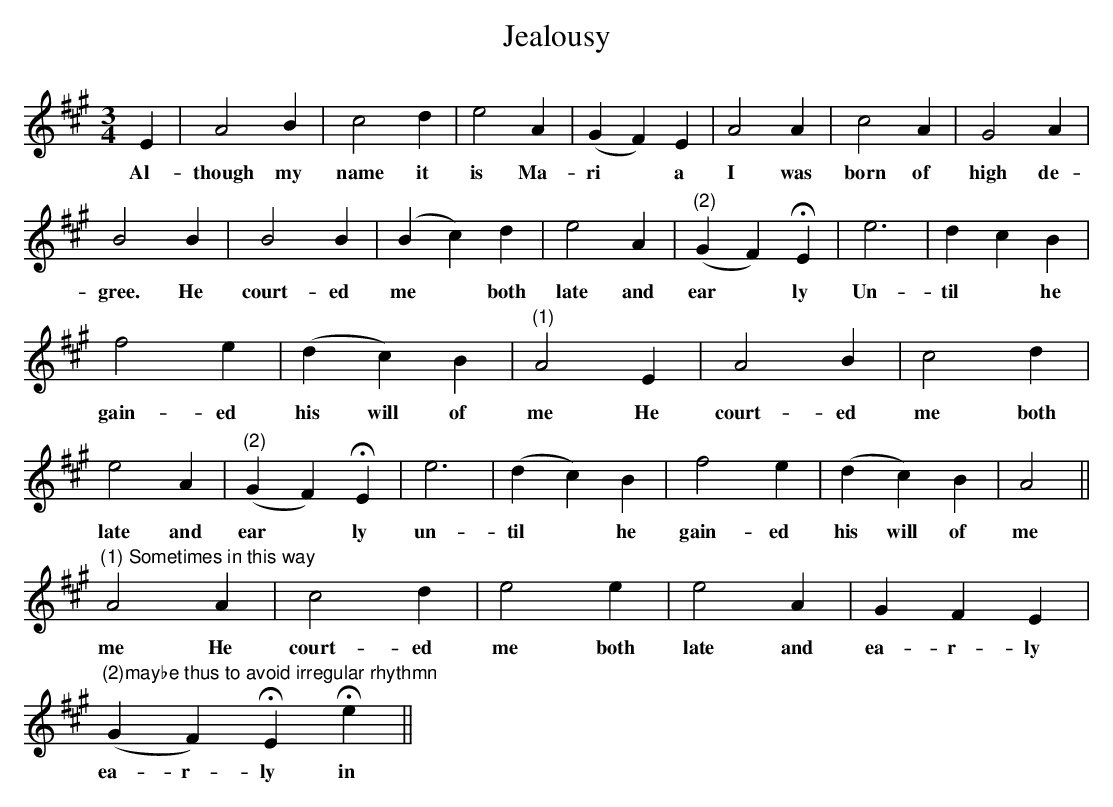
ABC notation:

X:1
T:Jealousy
M:3/4
L:1/4
K:A
E|A2B|c2d|e2A|(GF)E|A2A|c2A|G2A|
w:Al-though my name it is Ma-ri*a I was born of high de-
B2B|B2B|(Bc)d|e2A|"(2)"(GF)!fermata!E|e3|dcB|
w:gree. He court-ed me *both late and ear*ly Un-til *he
f2e|(dc)B|"(1)"A2E|A2B|c2d|
w:gain-ed his will of me He court-ed me both
e2A|"(2)"(GF)!fermata!E|e3|(dc)B|f2e|(dc)B|A2||
w:late and ear*ly un-til *he gain-ed his will of me
"(1) Sometimes in this way"
A2A|c2d|e2e|e2A|GFE|
w:me He court-ed me both late and ea-r-ly
"(2)maybe thus to avoid irregular rhythmn"
(GF)!fermata!E!fermata!e||
w:ea-r-ly in
